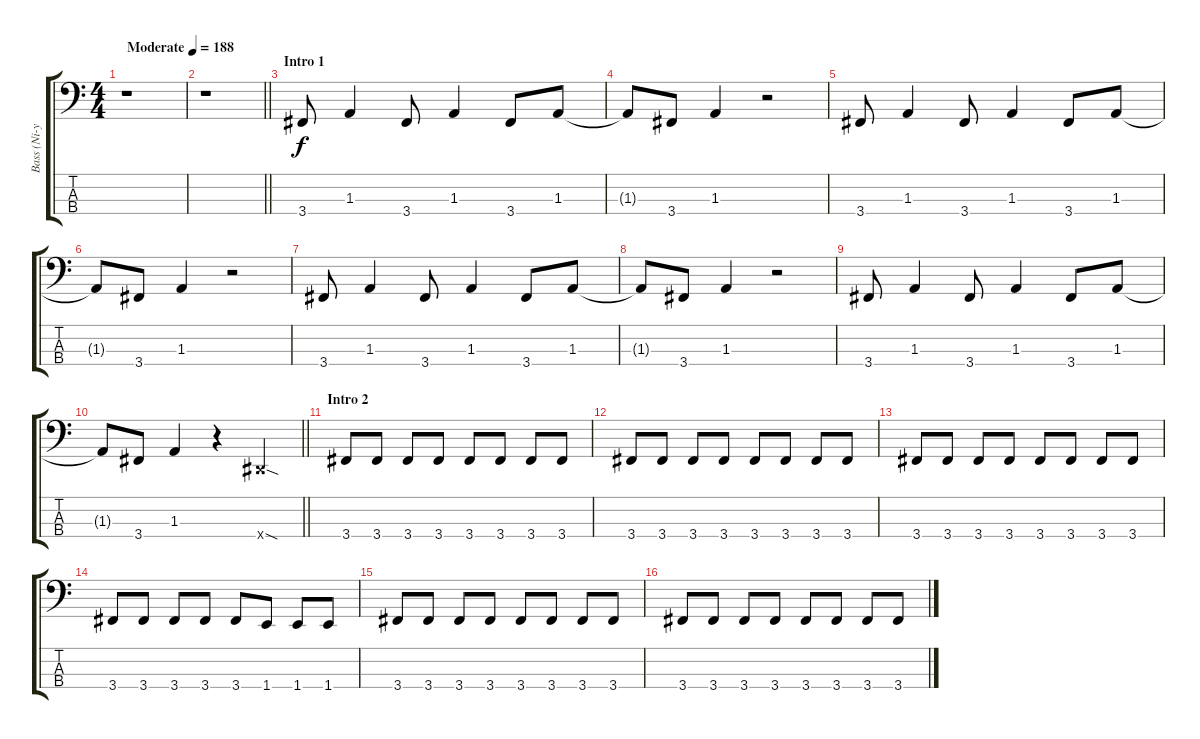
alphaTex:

\track ("Bass (Ni-ya)" "Bass (Ni-y") {instrument electricbasspick}
\staff {score tabs}
\tuning (Gb2 Db2 Ab1 Eb1) {hide}
\ts (4 4)
\tempo (188 "Moderate")
\clef f4
\ks c
r.1{dy f instrument electricbasspick} |
\barLineRight lightlight
r.1 |
\section ("" "Intro 1")
3.4.8 1.3.4 3.4.8 1.3.4 3.4.8 1.3.8 |
1.3{t}.8 3.4.8 1.3.4 r.2 |
3.4.8 1.3.4 3.4.8 1.3.4 3.4.8 1.3.8 |
1.3{t}.8 3.4.8 1.3.4 r.2 |
3.4.8 1.3.4 3.4.8 1.3.4 3.4.8 1.3.8 |
1.3{t}.8 3.4.8 1.3.4 r.2 |
3.4.8 1.3.4 3.4.8 1.3.4 3.4.8 1.3.8 |
\barLineRight lightlight
1.3{t}.8 3.4.8 1.3.4 r.4 0.4{sod x}.4 |
\section ("" "Intro 2")
3.4.8 3.4.8 3.4.8 3.4.8 3.4.8 3.4.8 3.4.8 3.4.8 |
3.4.8 3.4.8 3.4.8 3.4.8 3.4.8 3.4.8 3.4.8 3.4.8 |
3.4.8 3.4.8 3.4.8 3.4.8 3.4.8 3.4.8 3.4.8 3.4.8 |
3.4.8 3.4.8 3.4.8 3.4.8 3.4.8 1.4.8 1.4.8 1.4.8 |
3.4.8 3.4.8 3.4.8 3.4.8 3.4.8 3.4.8 3.4.8 3.4.8 |
3.4.8 3.4.8 3.4.8 3.4.8 3.4.8 3.4.8 3.4.8 3.4.8
